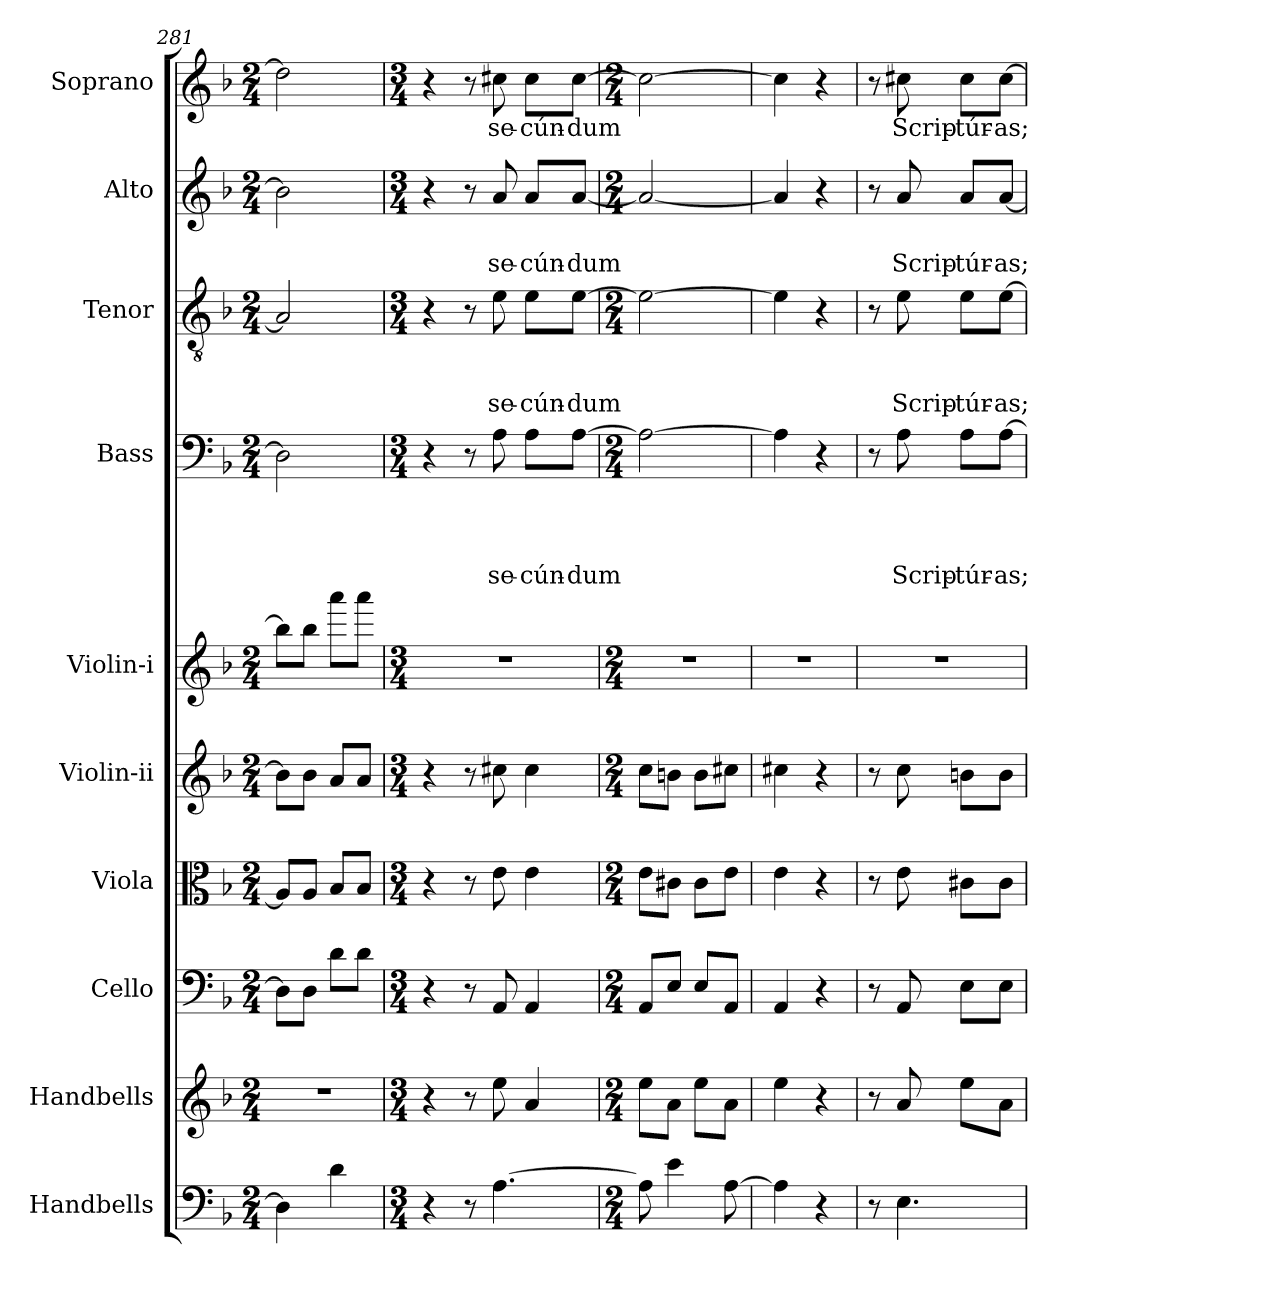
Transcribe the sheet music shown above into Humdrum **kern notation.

**kern	**kern	**kern	**kern	**kern	**kern	**kern	**text	**text	**text	**text	**kern	**text	**text	**text	**kern	**text	**text	**kern	**text
*part10	*part9	*part8	*part7	*part6	*part5	*part4	*part4	*part4	*part4	*part4	*part3	*part3	*part3	*part3	*part2	*part2	*part2	*part1	*part1
*staff10	*staff9	*staff8	*staff7	*staff6	*staff5	*staff4	*staff4	*staff4	*staff4	*staff4	*staff3	*staff3	*staff3	*staff3	*staff2	*staff2	*staff2	*staff1	*staff1
*I"Handbells	*I"Handbells	*I"Cello	*I"Viola	*I"Violin-ii	*I"Violin-i	*I"Bass	*	*	*	*	*I"Tenor	*	*	*	*I"Alto	*	*	*I"Soprano	*
*	*	*	*I'Vla.	*I'Vln.-ii	*I'Vln.-i	*I'B	*	*	*	*	*I'T	*	*	*	*I'A	*	*	*I'S	*
*clefF4	*clefG2	*clefF4	*clefC3	*clefG2	*clefG2	*clefF4	*	*	*	*	*clefGv2	*	*	*	*clefG2	*	*	*clefG2	*
*k[b-]	*k[b-]	*k[b-]	*k[b-]	*k[b-]	*k[b-]	*k[b-]	*	*	*	*	*k[b-]	*	*	*	*k[b-]	*	*	*k[b-]	*
*F:	*F:	*F:	*F:	*F:	*F:	*F:	*	*	*	*	*F:	*	*	*	*F:	*	*	*F:	*
*M2/4	*M2/4	*M2/4	*M2/4	*M2/4	*M2/4	*M2/4	*	*	*	*	*M2/4	*	*	*	*M2/4	*	*	*M2/4	*
=281	=281	=281	=281	=281	=281	=281	=281	=281	=281	=281	=281	=281	=281	=281	=281	=281	=281	=281	=281
!	!LO:N:vis=1	!	!	!	!	!	!	!	!	!	!	!	!	!	!	!	!	!	!
4D\]	2r	8D\L]	8A/L]	8b-\L]	8bb-\L]	2D\]	.	.	.	.	2A/]	.	.	.	2b-\]	.	.	2dd\]	.
.	.	8D\J	8A/J	8b-\J	8bb-\J	.	.	.	.	.	.	.	.	.	.	.	.	.	.
4d\	.	8d\L	8B-/L	8a/L	8aaa\L	.	.	.	.	.	.	.	.	.	.	.	.	.	.
.	.	8d\J	8B-/J	8a/J	8aaa\J	.	.	.	.	.	.	.	.	.	.	.	.	.	.
=282	=282	=282	=282	=282	=282	=282	=282	=282	=282	=282	=282	=282	=282	=282	=282	=282	=282	=282	=282
*M3/4	*M3/4	*M3/4	*M3/4	*M3/4	*M3/4	*M3/4	*	*	*	*	*M3/4	*	*	*	*M3/4	*	*	*M3/4	*
!	!	!	!	!	!LO:N:vis=1	!	!	!	!	!	!	!	!	!	!	!	!	!	!
4r	4r	4r	4r	4r	2.r	4r	.	.	.	.	4r	.	.	.	4r	.	.	4r	.
8r	8r	8r	8r	8r	.	8r	.	.	.	.	8r	.	.	.	8r	.	.	8r	.
!	!	!	!	!	!	!	!	!	!	!LO:LY:b	!	!	!	!LO:LY:b	!	!	!LO:LY:b	!	!LO:LY:b
[>4.A\	8ee\	8AA/	8e\	8cc#X\	.	8A\	.	.	.	se-	8e\	.	.	se-	8a/	.	se-	8cc#X\	se-
!	!	!	!	!	!	!	!	!	!	!LO:LY:b	!	!	!	!LO:LY:b	!	!	!LO:LY:b	!	!LO:LY:b
.	4a/	4AA/	4e\	4cc#\	.	8A\L	.	.	.	-cún-	8e\L	.	.	-cún-	8a/L	.	-cún-	8cc#\L	-cún-
!	!	!	!	!	!	!	!	!	!	!LO:LY:b	!	!	!	!LO:LY:b	!	!	!LO:LY:b	!	!LO:LY:b
.	.	.	.	.	.	[>8A\J	.	.	.	-dum	[>8e\J	.	.	-dum	[<8a/J	.	-dum	[>8cc#\J	-dum
=283	=283	=283	=283	=283	=283	=283	=283	=283	=283	=283	=283	=283	=283	=283	=283	=283	=283	=283	=283
*M2/4	*M2/4	*M2/4	*M2/4	*M2/4	*M2/4	*M2/4	*	*	*	*	*M2/4	*	*	*	*M2/4	*	*	*M2/4	*
!	!	!	!	!	!LO:N:vis=1	!	!	!	!	!	!	!	!	!	!	!	!	!	!
8A\]	8ee\L	8AA/L	8e\L	8cc\L	2r	2A\_	.	.	.	.	2e\_	.	.	.	2a/_	.	.	2cc#\_	.
4e\	8a\J	8E/J	8c#X\J	8bn\J	.	.	.	.	.	.	.	.	.	.	.	.	.	.	.
.	8ee\L	8E/L	8c#\L	8b\L	.	.	.	.	.	.	.	.	.	.	.	.	.	.	.
[>8A\	8a\J	8AA/J	8e\J	8cc#X\J	.	.	.	.	.	.	.	.	.	.	.	.	.	.	.
=284	=284	=284	=284	=284	=284	=284	=284	=284	=284	=284	=284	=284	=284	=284	=284	=284	=284	=284	=284
!	!	!	!	!	!LO:N:vis=1	!	!	!	!	!	!	!	!	!	!	!	!	!	!
4A\]	4ee\	4AA/	4e\	4cc#X\	2r	4A\]	.	.	.	.	4e\]	.	.	.	4a/]	.	.	4cc#\]	.
4r	4r	4r	4r	4r	.	4r	.	.	.	.	4r	.	.	.	4r	.	.	4r	.
!!LO:PB:g=z
=285	=285	=285	=285	=285	=285	=285	=285	=285	=285	=285	=285	=285	=285	=285	=285	=285	=285	=285	=285
!	!	!	!	!	!LO:N:vis=1	!	!	!	!	!	!	!	!	!	!	!	!	!	!
8r	8r	8r	8r	8r	2r	8r	.	.	.	.	8r	.	.	.	8r	.	.	8r	.
!	!	!	!	!	!	!	!	!	!	!LO:LY:b	!	!	!	!LO:LY:b	!	!	!LO:LY:b	!	!LO:LY:b
4.E\	8a/	8AA/	8e\	8cc\	.	8A\	.	.	.	Scrip-	8e\	.	.	Scrip-	8a/	.	Scrip-	8cc#X\	Scrip-
!	!	!	!	!	!	!	!	!	!	!LO:LY:b	!	!	!	!LO:LY:b	!	!	!LO:LY:b	!	!LO:LY:b
.	8ee\L	8E\L	8c#X\L	8bn\L	.	8A\L	.	.	.	-túr-	8e\L	.	.	-túr-	8a/L	.	-túr-	8cc#\L	-túr-
!	!	!	!	!	!	!	!	!	!	!LO:LY:b:rj	!	!	!	!LO:LY:b:rj	!	!	!LO:LY:b:rj	!	!LO:LY:b:rj
.	8a\J	8E\J	8c#\J	8b\J	.	[>8A\J	.	.	.	-as;	[>8e\J	.	.	-as;	[<8a/J	.	-as;	[>8cc#\J	-as;
=	=	=	=	=	=	=	=	=	=	=	=	=	=	=	=	=	=	=	=
*-	*-	*-	*-	*-	*-	*-	*-	*-	*-	*-	*-	*-	*-	*-	*-	*-	*-	*-	*-
